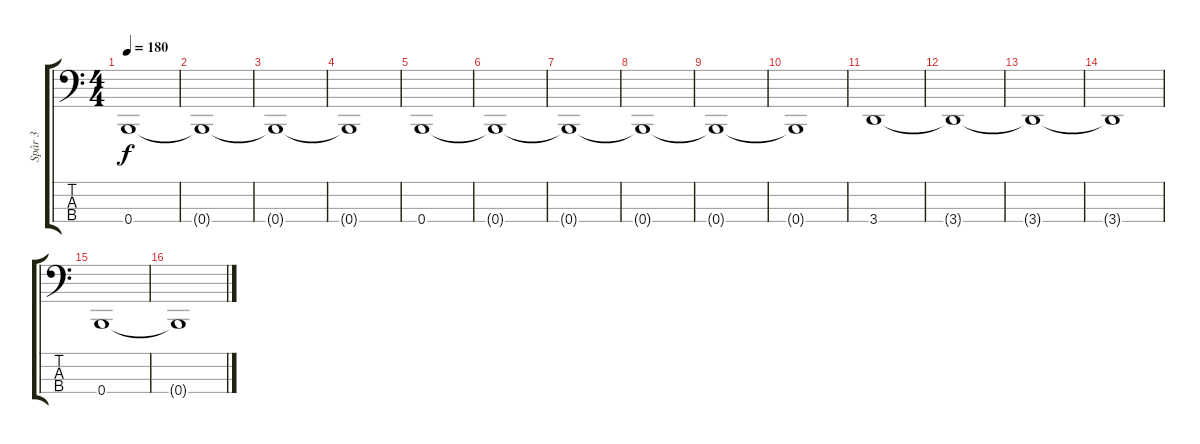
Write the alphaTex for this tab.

\track ("Spår 3" "Spår 3") {instrument electricbasspick}
\staff {score tabs}
\tuning (D2 A1 E1 B0) {hide}
\ts (4 4)
\tempo 180
\clef f4
\ks c
0.4.1{dy f instrument electricbasspick} |
0.4{t}.1 |
0.4{t}.1 |
0.4{t}.1 |
0.4.1 |
0.4{t}.1 |
0.4{t}.1 |
0.4{t}.1 |
0.4{t}.1 |
0.4{t}.1 |
3.4.1 |
3.4{t}.1 |
3.4{t}.1 |
3.4{t}.1 |
0.4.1 |
0.4{t}.1
